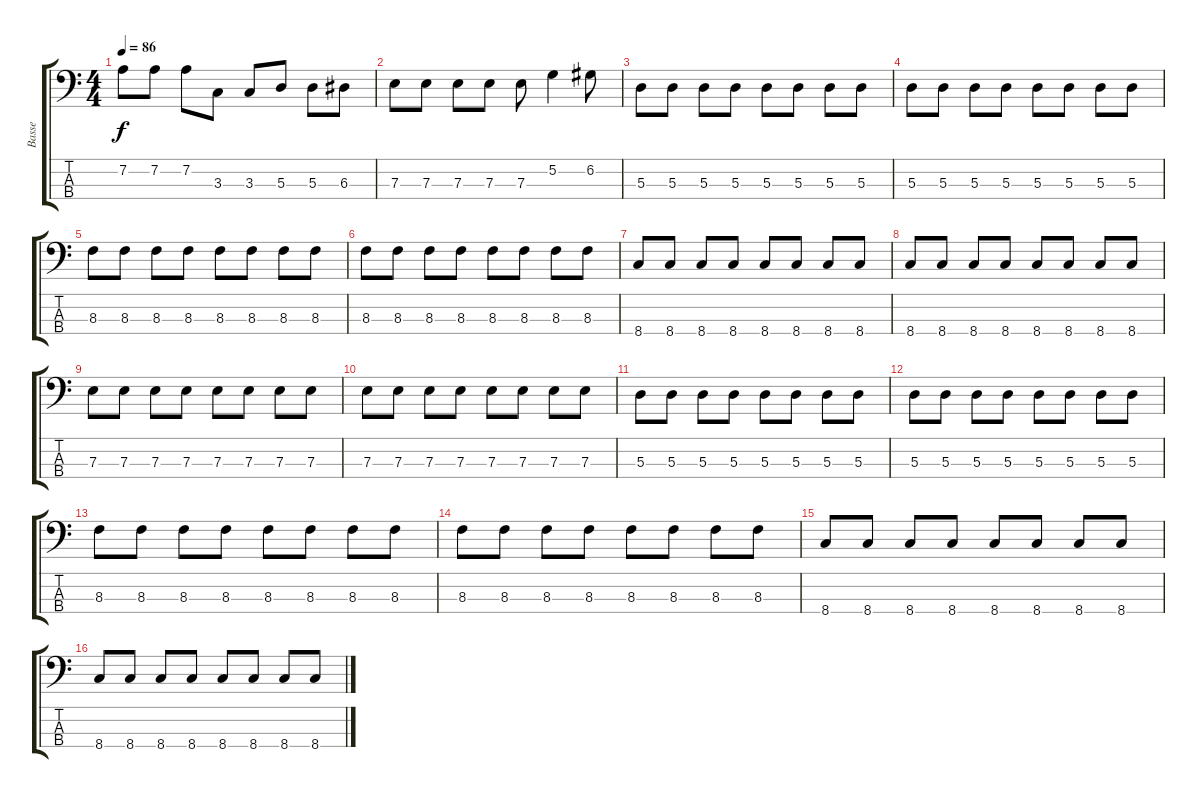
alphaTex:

\track ("Basse" "Basse") {instrument fretlessbass}
\staff {score tabs}
\tuning (G2 D2 A1 E1) {hide}
\ts (4 4)
\tempo 86
\clef f4
\ks c
7.2.8{dy f} 7.2.8 7.2.8 3.3.8 3.3.8 5.3.8 5.3.8 6.3.8 |
7.3.8 7.3.8 7.3.8 7.3.8 7.3.8 5.2.4 6.2.8 |
5.3.8 5.3.8 5.3.8 5.3.8 5.3.8 5.3.8 5.3.8 5.3.8 |
5.3.8 5.3.8 5.3.8 5.3.8 5.3.8 5.3.8 5.3.8 5.3.8 |
8.3.8 8.3.8 8.3.8 8.3.8 8.3.8 8.3.8 8.3.8 8.3.8 |
8.3.8 8.3.8 8.3.8 8.3.8 8.3.8 8.3.8 8.3.8 8.3.8 |
8.4.8 8.4.8 8.4.8 8.4.8 8.4.8 8.4.8 8.4.8 8.4.8 |
8.4.8 8.4.8 8.4.8 8.4.8 8.4.8 8.4.8 8.4.8 8.4.8 |
7.3.8 7.3.8 7.3.8 7.3.8 7.3.8 7.3.8 7.3.8 7.3.8 |
7.3.8 7.3.8 7.3.8 7.3.8 7.3.8 7.3.8 7.3.8 7.3.8 |
5.3.8 5.3.8 5.3.8 5.3.8 5.3.8 5.3.8 5.3.8 5.3.8 |
5.3.8 5.3.8 5.3.8 5.3.8 5.3.8 5.3.8 5.3.8 5.3.8 |
8.3.8 8.3.8 8.3.8 8.3.8 8.3.8 8.3.8 8.3.8 8.3.8 |
8.3.8 8.3.8 8.3.8 8.3.8 8.3.8 8.3.8 8.3.8 8.3.8 |
8.4.8 8.4.8 8.4.8 8.4.8 8.4.8 8.4.8 8.4.8 8.4.8 |
8.4.8 8.4.8 8.4.8 8.4.8 8.4.8 8.4.8 8.4.8 8.4.8
